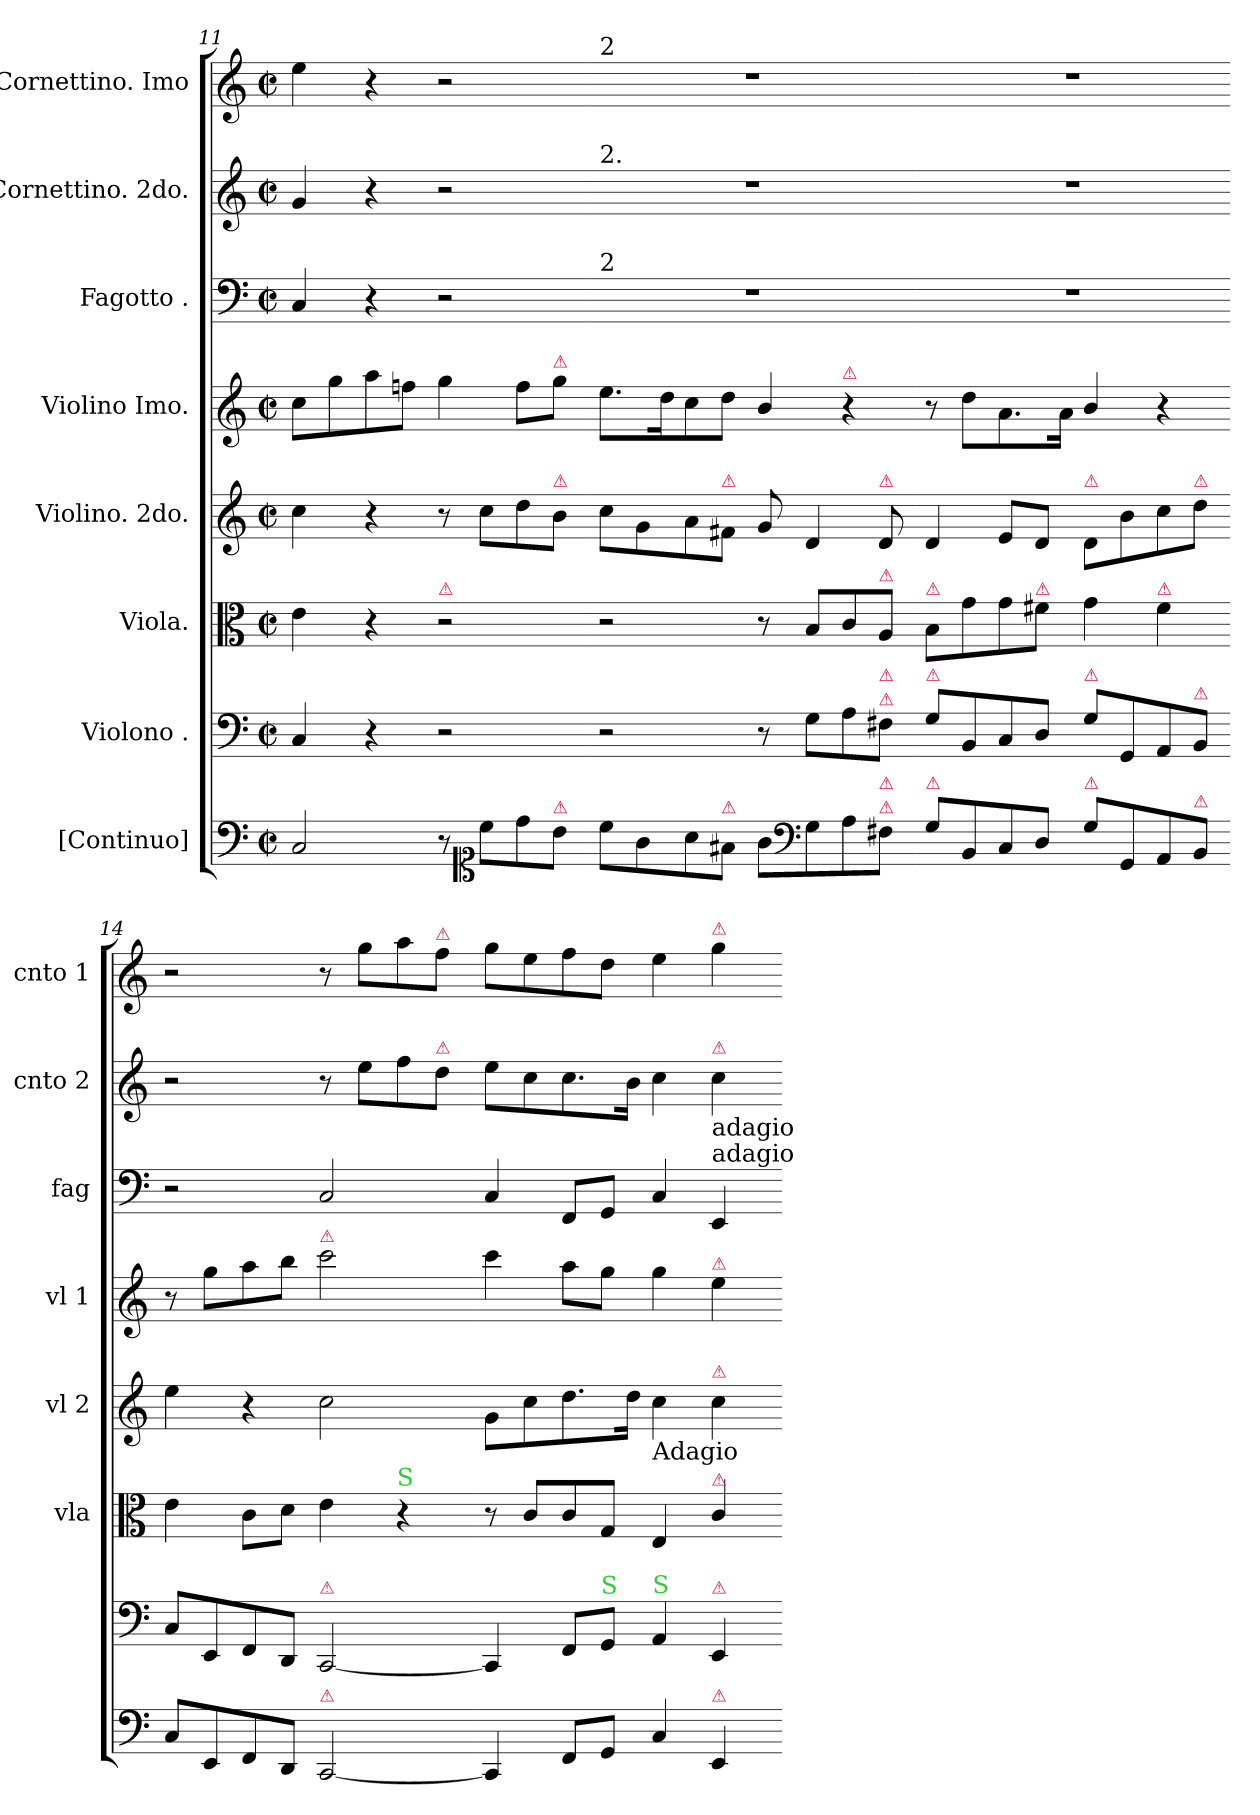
**kern	**kern	**kern	**kern	**kern	**kern	**kern	**kern
*part8	*part7	*part6	*part5	*part4	*part3	*part2	*part1
*staff8	*staff7	*staff6	*staff5	*staff4	*staff3	*staff2	*staff1
*I"[Continuo]	*I"Violono .	*I"Viola.	*I"Violino. 2do.	*I"Violino Imo.	*I"Fagotto .	*I"Cornettino. 2do.	*I"Cornettino. Imo
*	*	*I'vla	*I'vl 2	*I'vl 1	*I'fag	*I'cnto 2	*I'cnto 1
*clefF4	*clefF4	*clefC3	*clefG2	*clefG2	*clefF4	*clefG2	*clefG2
*k[]	*k[]	*k[]	*k[]	*k[]	*k[]	*k[]	*k[]
*C:	*C:	*C:	*C:	*C:	*C:	*C:	*C:
*M2/2	*M2/2	*M2/2	*M2/2	*M2/2	*M2/2	*M2/2	*M2/2
*met(c|)	*met(c|)	*met(c|)	*met(c|)	*met(c|)	*met(c|)	*met(c|)	*met(c|)
=11	=11	=11	=11	=11	=11	=11	=11
2C/	4C/	4e\	4cc\	8cc\L	4C/	4g/	4ee\
.	.	.	.	8gg\	.	.	.
.	4r	4r	4r	8aa\	4r	4r	4r
.	.	.	.	8ffn\J	.	.	.
!	!	!LO:TX:a:color=crimson:t=⚠	!	!	!	!	!
8r	2r	2r	8r	4gg\	2r	2r	2r
*clefC1	*	*	*	*	*	*	*
8cc\L	.	.	8cc\L	.	.	.	.
8dd\	.	.	8dd\	8ff\L	.	.	.
!	!	!	!	!LO:TX:a:color=crimson:t=⚠	!	!	!
!	!	!	!LO:TX:a:color=crimson:t=⚠	!	!	!	!
!LO:TX:a:color=crimson:t=⚠	!	!	!	!	!	!	!
8b\J	.	.	8b\J	8gg\J	.	.	.
=12-	=12-	=12-	=12-	=12-	=12-	=12-	=12-
!	!	!	!	!	!	!	!LO:TX:a:t=2
!	!	!	!	!	!	!LO:TX:a:t=2.	!
!	!	!	!	!	!LO:TX:a:t=2	!	!
8cc\L	2r	2r	8cc\L	8.ee\L	1r	1r	1r
8g\	.	.	8g\	.	.	.	.
.	.	.	.	16dd\K	.	.	.
8a\	.	.	8a\	8cc\	.	.	.
!	!	!	!LO:TX:a:color=crimson:t=⚠	!	!	!	!
!LO:TX:a:color=crimson:t=⚠	!	!	!	!	!	!	!
8f#X\J	.	.	8f#X\J	8dd\J	.	.	.
8g\L	8r	8r	8g/	4b/	.	.	.
*clefF4	*	*	*	*	*	*	*
8G\	8G\L	8B/L	4d/	.	.	.	.
!	!	!	!	!LO:TX:a:color=crimson:t=⚠	!	!	!
8A\	8A\	8c/	.	4r	.	.	.
!	!	!	!LO:TX:a:color=crimson:t=⚠	!	!	!	!
!	!	!LO:TX:a:color=crimson:t=⚠	!	!	!	!	!
!	!LO:TX:a:color=crimson:t=⚠	!	!	!	!	!	!
!	!LO:TX:a:color=crimson:t=⚠	!	!	!	!	!	!
!LO:TX:a:color=crimson:t=⚠	!	!	!	!	!	!	!
!LO:TX:a:color=crimson:t=⚠	!	!	!	!	!	!	!
8F#X\J	8F#X\J	8A/J	8d/	.	.	.	.
=13-	=13-	=13-	=13-	=13-	=13-	=13-	=13-
!	!	!LO:TX:a:color=crimson:t=⚠	!	!	!	!	!
!	!LO:TX:a:color=crimson:t=⚠	!	!	!	!	!	!
!LO:TX:a:color=crimson:t=⚠	!	!	!	!	!	!	!
8G\L	8G\L	8B\L	4d/	8r	1r	1r	1r
8BB/	8BB/	8g\	.	8dd\L	.	.	.
8C/	8C/	8g\	8e/L	8.a\	.	.	.
!	!	!LO:TX:a:color=crimson:t=⚠	!	!	!	!	!
8D/J	8D/J	8f#X\J	8d/J	.	.	.	.
.	.	.	.	16a\Jk	.	.	.
!	!	!	!LO:TX:a:color=crimson:t=⚠	!	!	!	!
!	!LO:TX:a:color=crimson:t=⚠	!	!	!	!	!	!
!LO:TX:a:color=crimson:t=⚠	!	!	!	!	!	!	!
8G\L	8G\L	4g\	8d/L	4b/	.	.	.
8GG/	8GG/	.	8b\	.	.	.	.
!	!	!LO:TX:a:color=crimson:t=⚠	!	!	!	!	!
8AA/	8AA/	4f#\	8cc\	4r	.	.	.
!	!	!	!LO:TX:a:color=crimson:t=⚠	!	!	!	!
!	!LO:TX:a:color=crimson:t=⚠	!	!	!	!	!	!
!LO:TX:a:color=crimson:t=⚠	!	!	!	!	!	!	!
8BB/J	8BB/J	.	8dd\J	.	.	.	.
=14-	=14-	=14-	=14-	=14-	=14-	=14-	=14-
8C/L	8C/L	4e\	4ee\	8r	2r	2r	2r
8EE/	8EE/	.	.	8gg\L	.	.	.
8FF/	8FF/	8c\L	4r	8aa\	.	.	.
8DD/J	8DD/J	8d\J	.	8bb\J	.	.	.
!	!	!	!	!LO:TX:a:color=crimson:t=⚠	!	!	!
!	!LO:TX:a:color=crimson:t=⚠	!	!	!	!	!	!
!LO:TX:a:color=crimson:t=⚠	!	!	!	!	!	!	!
[2CC/	[2CC/	4e\	2cc\	2ccc\	2C/	8r	8r
.	.	.	.	.	.	8ee\L	8gg\L
!	!	!LO:TX:a:color=limegreen:t=S	!	!	!	!	!
.	.	4r	.	.	.	8ff\	8aa\
!	!	!	!	!	!	!	!LO:TX:a:color=crimson:t=⚠
!	!	!	!	!	!	!LO:TX:a:color=crimson:t=⚠	!
.	.	.	.	.	.	8dd\J	8ff\J
=15-	=15-	=15-	=15-	=15-	=15-	=15-	=15-
4CC]	4CC]	8r	8g\L	4ccc\	4C/	8ee\L	8gg\L
.	.	8c/L	8cc\	.	.	8cc\	8ee\
8FF/L	8FF/L	8c/	8.dd\	8aa\L	8FF/L	8.cc\	8ff\
!	!LO:TX:a:color=limegreen:t=S	!	!	!	!	!	!
8GG/J	8GG/J	8G/J	.	8gg\J	8GG/J	.	8dd\J
.	.	.	16dd\Jk	.	.	16b\Jk	.
!	!	!	!LO:TX:b:t=Adagio	!	!	!	!
!	!LO:TX:a:color=limegreen:t=S	!	!	!	!	!	!
4C/	4AA/	4E/	4cc\	4gg\	4C/	4cc\	4ee\
!	!	!	!	!	!	!	!LO:TX:a:color=crimson:t=⚠
!	!	!	!	!	!	!LO:TX:b:t=adagio	!
!	!	!	!	!	!	!LO:TX:a:color=crimson:t=⚠	!
!	!	!	!	!	!LO:TX:a:t=adagio	!	!
!	!	!	!	!LO:TX:a:color=crimson:t=⚠	!	!	!
!	!	!	!LO:TX:a:color=crimson:t=⚠	!	!	!	!
!	!	!LO:TX:a:color=crimson:t=⚠	!	!	!	!	!
!	!LO:TX:a:color=crimson:t=⚠	!	!	!	!	!	!
!LO:TX:a:color=crimson:t=⚠	!	!	!	!	!	!	!
4EE/	4EE/	4c/	4cc\	4ee\	4EE/	4cc\	4gg\
=-	=-	=-	=-	=-	=-	=-	=-
*-	*-	*-	*-	*-	*-	*-	*-
